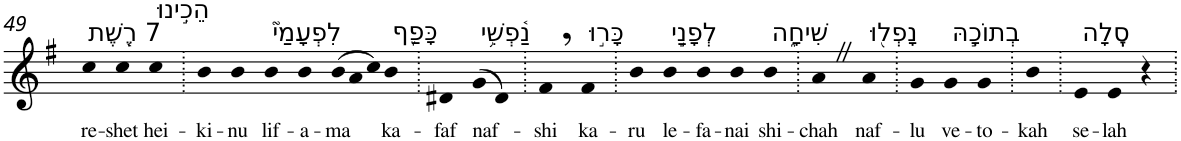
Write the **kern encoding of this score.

**kern	**text
*part1	*part1
*staff1	*staff1
*I"Piano	*
*I'Pno	*
!!LO:PB:g=z
*clefG2	*
*k[f#]	*
*G:	*
=49	=49
!LO:TX:a:t=7 רֶ֤שֶׁת	!
!	!LO:LY:b
4cc	re-
!	!LO:LY:b
4cc	-shet
!LO:TX:a:t=הֵכִ֣ינוּ	!
!	!LO:LY:b
4cc	hei-
=50.	=50.
!	!LO:LY:b
4b	-ki-
!	!LO:LY:b
4b	-nu
!LO:TX:a:t=לִפְעָמַי֮	!
!	!LO:LY:b
4b	lif-
!	!LO:LY:b
4b	-a-
*Xtuplet	*
!	!LO:LY:b
(>12b	-ma
12a	.
12cc)	.
!LO:TX:a:t=כָּפַ֪ף	!
!	!LO:LY:b
4b	ka-
=51.	=51.
!	!LO:LY:b
4d#X	-faf
!LO:TX:a:t=נַ֫פְשִׁ֥י	!
!	!LO:LY:b
(>8g	naf-
8d#)	.
=52.	=52.
!	!LO:LY:b
4f#,	-shi
!LO:TX:a:t=כָּר֣וּ	!
!	!LO:LY:b
4f#	ka-
=53.	=53.
!	!LO:LY:b
4b	-ru
!LO:TX:a:t=לְפָנַ֣י	!
!	!LO:LY:b
4b	le-
!	!LO:LY:b
4b	-fa-
!	!LO:LY:b
4b	-nai
!LO:TX:a:t=שִׁיחָ֑ה	!
!	!LO:LY:b
4b	shi-
=54.	=54.
!	!LO:LY:b
4aZ	-chah
!LO:TX:a:t=נָפְל֖וּ	!
!	!LO:LY:b
4a	naf-
=55.	=55.
!	!LO:LY:b
4g	-lu
!LO:TX:a:t=בְתוֹכָ֣הּ	!
!	!LO:LY:b
4g	ve-
!	!LO:LY:b
4g	-to-
=56.	=56.
!	!LO:LY:b
4b	-kah
=57.	=57.
!LO:TX:a:t=סֶֽלָה	!
!	!LO:LY:b
4e	se-
!	!LO:LY:b
4e	-lah
4r	.
=.	=.
*-	*-
